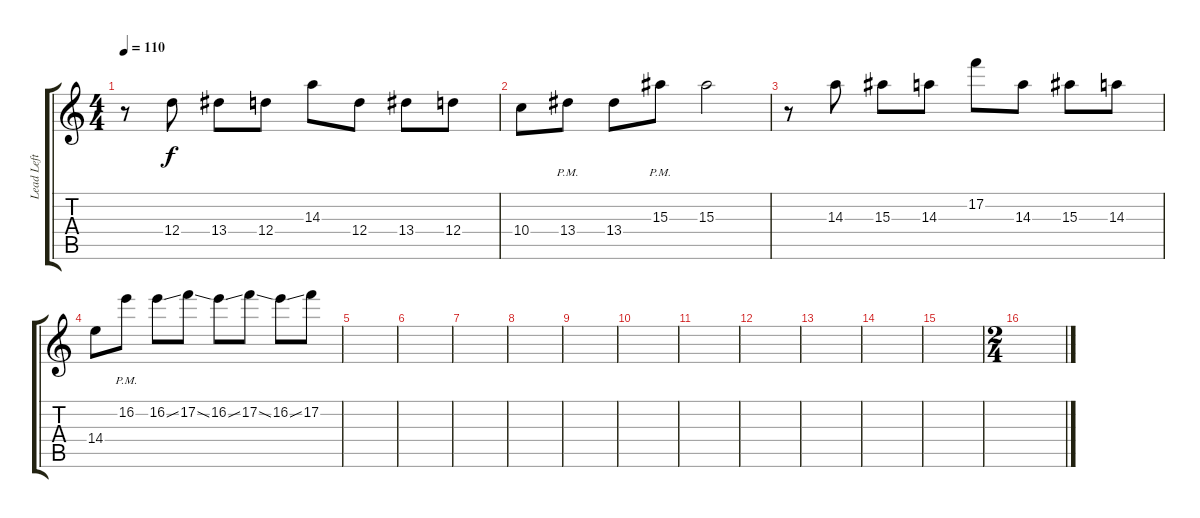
\track ("Lead Left" "Lead Left") {instrument overdrivenguitar}
\staff {score tabs}
\tuning (F4 C4 G3 D3 A2 E2) {hide}
\ts (4 4)
\tempo 110
\clef g2
\ks c
r.8{dy f} 12.4.8 13.4.8 12.4.8 14.3.8 12.4.8 13.4.8 12.4.8 |
10.4.8 13.4{pm}.8 13.4.8 15.3{pm}.8 15.3.2 |
r.8 14.3.8 15.3.8 14.3.8 17.2.8 14.3.8 15.3.8 14.3.8 |
14.4.8 16.2{pm}.8 16.2{ss}.8 17.2{ss}.8 16.2{ss}.8 17.2{ss}.8 16.2{ss}.8 17.2.8 |
|
|
|
|
|
|
|
|
|
|
|
\ts (2 4)
